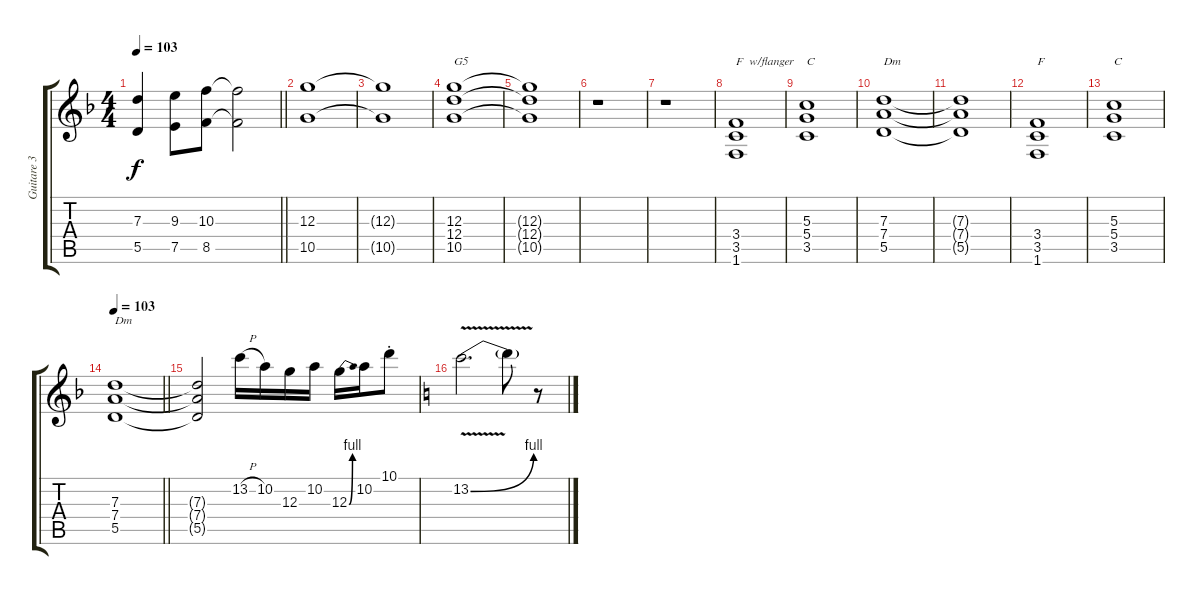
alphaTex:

\track ("Guitare 3" "Guitare 3") {instrument electricguitarclean}
\staff {score tabs}
\tuning (E4 B3 G3 D3 A2 E2) {hide}
\ts (4 4)
\tempo 103
\clef g2
\barLineRight lightlight
\ks dminor
(7.3 5.5).4{dy f} (9.3 7.5).8 (10.3 8.5).8 (10.3{t} 8.5{t}).2 |
(12.3 10.5).1 |
(12.3{t} 10.5{t}).1 |
(12.3 12.4 10.5).1{txt "G5"} |
(12.3{t} 12.4{t} 10.5{t}).1 |
r.1 |
r.1 |
(3.4 3.5 1.6).1{txt "F  w/flanger"} |
(5.3 5.4 3.5).1{txt "C"} |
(7.3 7.4 5.5).1{txt "Dm"} |
(7.3{t} 7.4{t} 5.5{t}).1 |
(3.4 3.5 1.6).1{txt "F"} |
(5.3 5.4 3.5).1{txt "C"} |
\tempo 103
\barLineRight lightlight
(7.3 7.4 5.5).1{txt "Dm"} |
(7.3{t} 7.4{t} 5.5{t}).2 13.2{h}.16 10.2.16 12.3.16 10.2.16 12.3{be (bend 0 0 60 4)}.16 10.2.16 10.1{st}.8 |
\ks c
13.2{be (bend 0 0 60 4) v}.2{d} 13.2{t}.8 r.8
